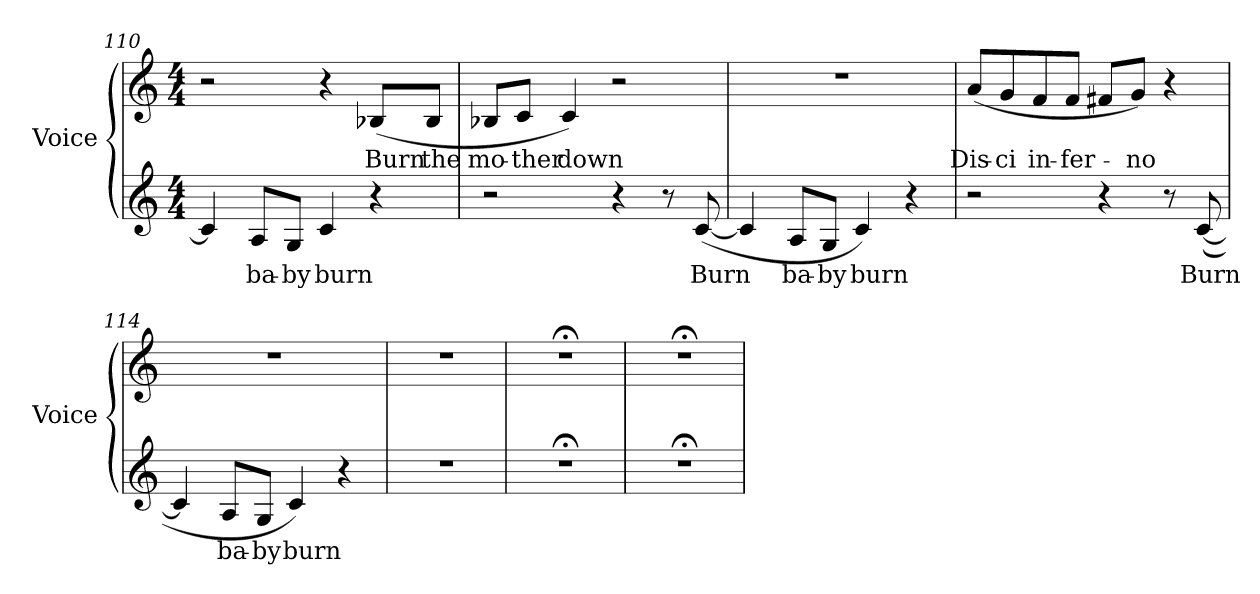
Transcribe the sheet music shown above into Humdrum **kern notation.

**kern	**text	**kern	**text
*part2	*part2	*part1	*part1
*staff2	*staff2	*staff1	*staff1
*I"Voice	*	*I"Voice	*
*I'Voice	*	*I'Voice	*
*clefG2	*	*clefG2	*
*k[]	*	*k[]	*
*C:	*	*C:	*
*M4/4	*	*M4/4	*
=110	=110	=110	=110
4ci/]	.	2r	.
!	!LO:LY:b:color=#000000	!	!
8Ai/L	ba-	.	.
!	!LO:LY:b:color=#000000	!	!
8Gi/J	-by	.	.
!	!LO:LY:b:color=#000000	!	!
4ci/	burn	4r	.
!	!	!	!LO:LY:b:color=#000000
4r	.	(8B-Xi/L	Burn
!	!	!	!LO:LY:b:color=#000000
.	.	8B-i/J	the
=111	=111	=111	=111
!	!	!	!LO:LY:b:color=#000000
2r	.	8B-Xi/L	mo-
!	!	!	!LO:LY:b:color=#000000
.	.	8ci/J	-ther
!	!	!	!LO:LY:b:color=#000000
.	.	4ci/)	down
4r	.	2r	.
8r	.	.	.
!	!LO:LY:b:color=#000000	!	!
([8ci/	Burn	.	.
!!LO:LB:g=z
=112	=112	=112	=112
4ci/]	.	1r	.
!	!LO:LY:b:color=#000000	!	!
8Ai/L	ba-	.	.
!	!LO:LY:b:color=#000000	!	!
8Gi/J	-by	.	.
!	!LO:LY:b:color=#000000	!	!
4ci/)	burn	.	.
4r	.	.	.
=113	=113	=113	=113
!	!	!	!LO:LY:b:color=#000000
2r	.	(8ai/L	Dis-
!	!	!	!LO:LY:b:color=#000000
.	.	8gi/	-ci
!	!	!	!LO:LY:b:color=#000000
.	.	8fi/	in-
!	!	!	!LO:LY:b:color=#000000
.	.	8fi/J	-fer-
4r	.	8f#Xi/L	.
!	!	!	!LO:LY:b:color=#000000
.	.	8gi/J)	-no
8r	.	4r	.
!	!LO:LY:b:color=#000000	!	!
([8ci/	Burn	.	.
=114	=114	=114	=114
4ci/]	.	1r	.
!	!LO:LY:b:color=#000000	!	!
8Ai/L	ba-	.	.
!	!LO:LY:b:color=#000000	!	!
8Gi/J	-by	.	.
!	!LO:LY:b:color=#000000	!	!
4ci/)	burn	.	.
4r	.	.	.
=115	=115	=115	=115
1r	.	1r	.
=115X1	=115X1	=115X1	=115X1
1r;<	.	1r;<	.
=115X2	=115X2	=115X2	=115X2
1r;<	.	1r;<	.
=	=	=	=
*-	*-	*-	*-
